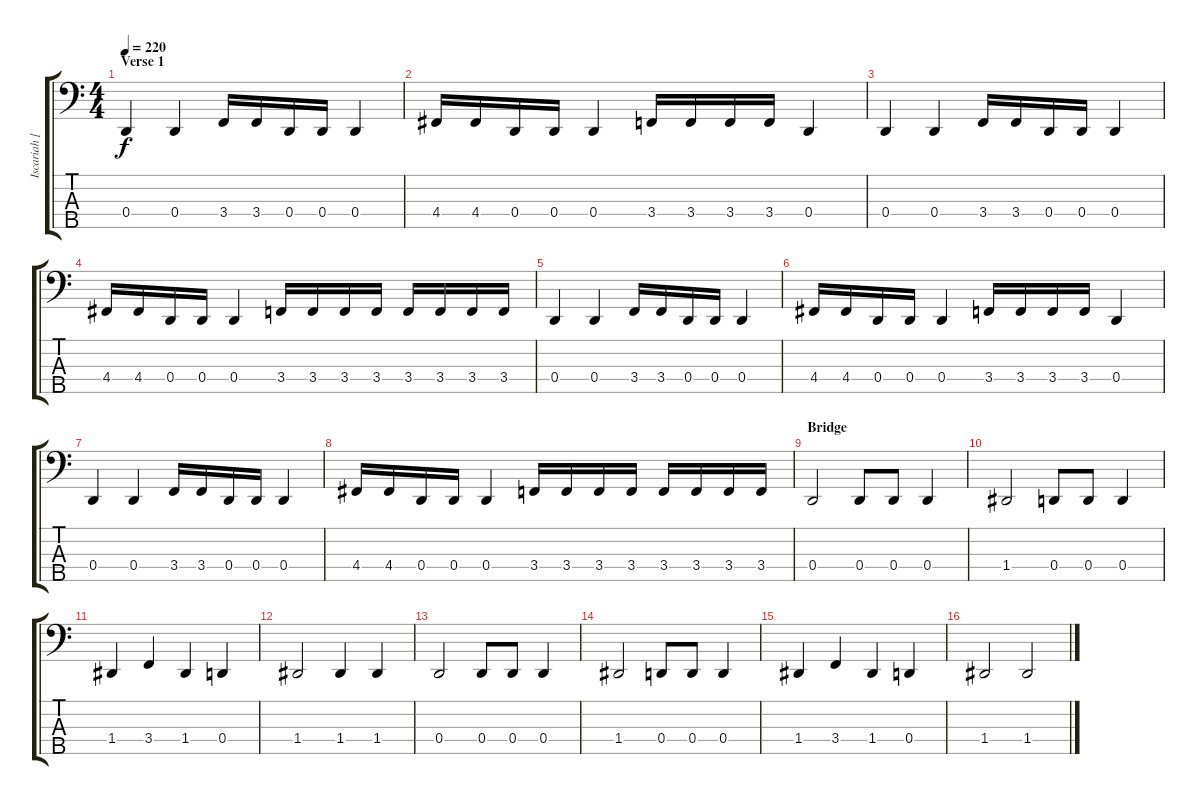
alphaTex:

\track ("Iscariah [Bass]" "Iscariah [") {instrument electricbasspick}
\staff {score tabs}
\tuning (F2 C2 G1 D1 A0) {hide}
\ts (4 4)
\section ("" "Verse 1")
\tempo 220
\clef f4
\ks c
0.4.4{dy f} 0.4.4 3.4.16 3.4.16 0.4.16 0.4.16 0.4.4 |
4.4.16 4.4.16 0.4.16 0.4.16 0.4.4 3.4.16 3.4.16 3.4.16 3.4.16 0.4.4 |
0.4.4 0.4.4 3.4.16 3.4.16 0.4.16 0.4.16 0.4.4 |
4.4.16 4.4.16 0.4.16 0.4.16 0.4.4 3.4.16 3.4.16 3.4.16 3.4.16 3.4.16 3.4.16 3.4.16 3.4.16 |
0.4.4 0.4.4 3.4.16 3.4.16 0.4.16 0.4.16 0.4.4 |
4.4.16 4.4.16 0.4.16 0.4.16 0.4.4 3.4.16 3.4.16 3.4.16 3.4.16 0.4.4 |
0.4.4 0.4.4 3.4.16 3.4.16 0.4.16 0.4.16 0.4.4 |
4.4.16 4.4.16 0.4.16 0.4.16 0.4.4 3.4.16 3.4.16 3.4.16 3.4.16 3.4.16 3.4.16 3.4.16 3.4.16 |
\section ("" "Bridge")
0.4.2 0.4.8 0.4.8 0.4.4 |
1.4.2 0.4.8 0.4.8 0.4.4 |
1.4.4 3.4.4 1.4.4 0.4.4 |
1.4.2 1.4.4 1.4.4 |
0.4.2 0.4.8 0.4.8 0.4.4 |
1.4.2 0.4.8 0.4.8 0.4.4 |
1.4.4 3.4.4 1.4.4 0.4.4 |
1.4.2 1.4.2
